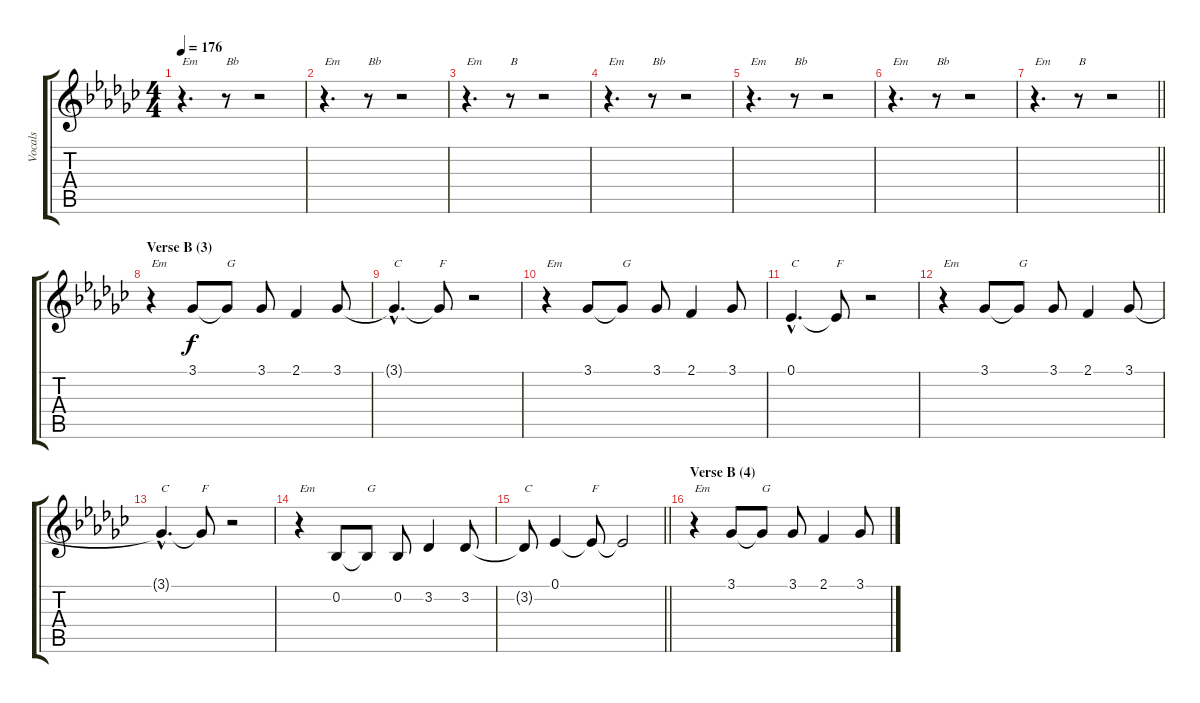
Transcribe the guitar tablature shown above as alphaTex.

\track ("Vocals" "Vocals") {instrument sopranosax}
\staff {score tabs}
\tuning (Eb4 Bb3 Gb3 Db3 Ab2 Eb2) {hide}
\ts (4 4)
\tempo 176
\clef g2
\ks ebminor
r.4{d txt "Em" dy f} r.8{txt "Bb"} r.2 |
r.4{d txt "Em"} r.8{txt "Bb"} r.2 |
r.4{d txt "Em"} r.8{txt "B"} r.2 |
r.4{d txt "Em"} r.8{txt "Bb"} r.2 |
r.4{d txt "Em"} r.8{txt "Bb"} r.2 |
r.4{d txt "Em"} r.8{txt "Bb"} r.2 |
\barLineRight lightlight
r.4{d txt "Em"} r.8{txt "B"} r.2 |
\section ("" "Verse B (3)")
r.4{txt "Em"} 3.1.8 3.1{t}.8{txt "G"} 3.1.8 2.1.4 3.1.8 |
3.1{hac t}.4{d txt "C"} 3.1{t}.8{txt "F"} r.2 |
r.4{txt "Em"} 3.1.8 3.1{t}.8{txt "G"} 3.1.8 2.1.4 3.1.8 |
0.1{hac}.4{d txt "C"} 0.1{t}.8{txt "F"} r.2 |
r.4{txt "Em"} 3.1.8 3.1{t}.8{txt "G"} 3.1.8 2.1.4 3.1.8 |
3.1{hac t}.4{d txt "C"} 3.1{t}.8{txt "F"} r.2 |
r.4{txt "Em"} 0.2.8 0.2{t}.8{txt "G"} 0.2.8 3.2.4 3.2.8 |
\barLineRight lightlight
3.2{t}.8{txt "C"} 0.1.4 0.1{t}.8{txt "F"} 0.1{t}.2 |
\section ("" "Verse B (4)")
r.4{txt "Em"} 3.1.8 3.1{t}.8{txt "G"} 3.1.8 2.1.4 3.1.8
